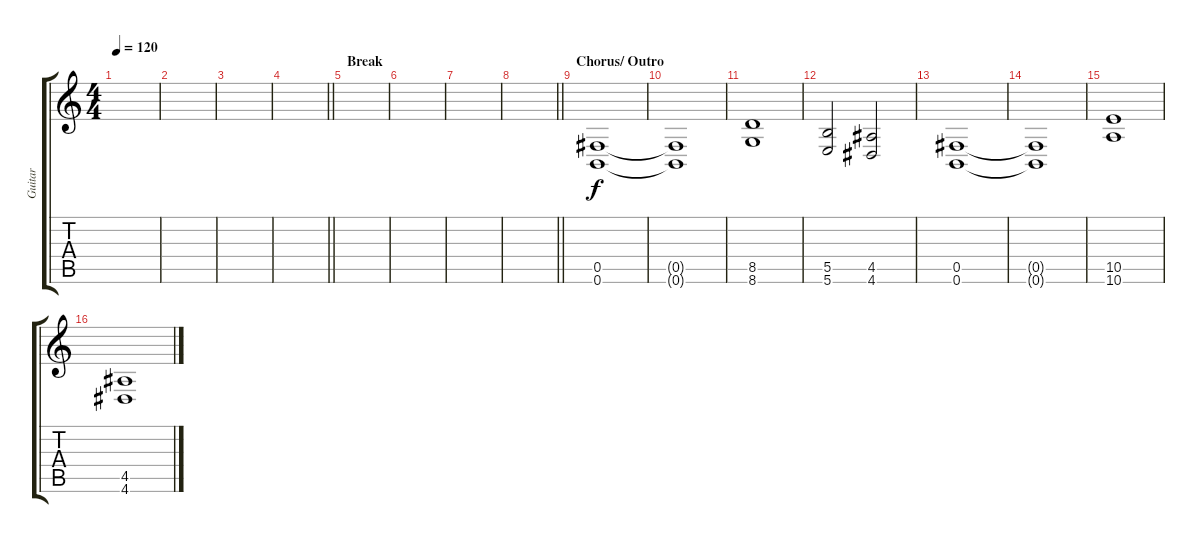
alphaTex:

\track ("Guitar" "Guitar") {instrument distortionguitar bank 255}
\staff {score tabs}
\tuning (Db4 Ab3 E3 B2 Gb2 B1) {hide}
\ts (4 4)
\tempo 120
\clef g2
\ks c
|
|
|
\barLineRight lightlight
|
\section ("" "Break")
|
|
|
\barLineRight lightlight
|
\section ("" "Chorus/ Outro")
(0.5 0.6).1 |
(0.5{t} 0.6{t}).1 |
(8.5 8.6).1 |
(5.5 5.6).2 (4.5 4.6).2 |
(0.5 0.6).1 |
(0.5{t} 0.6{t}).1 |
(10.5 10.6).1 |
(4.5 4.6).1
